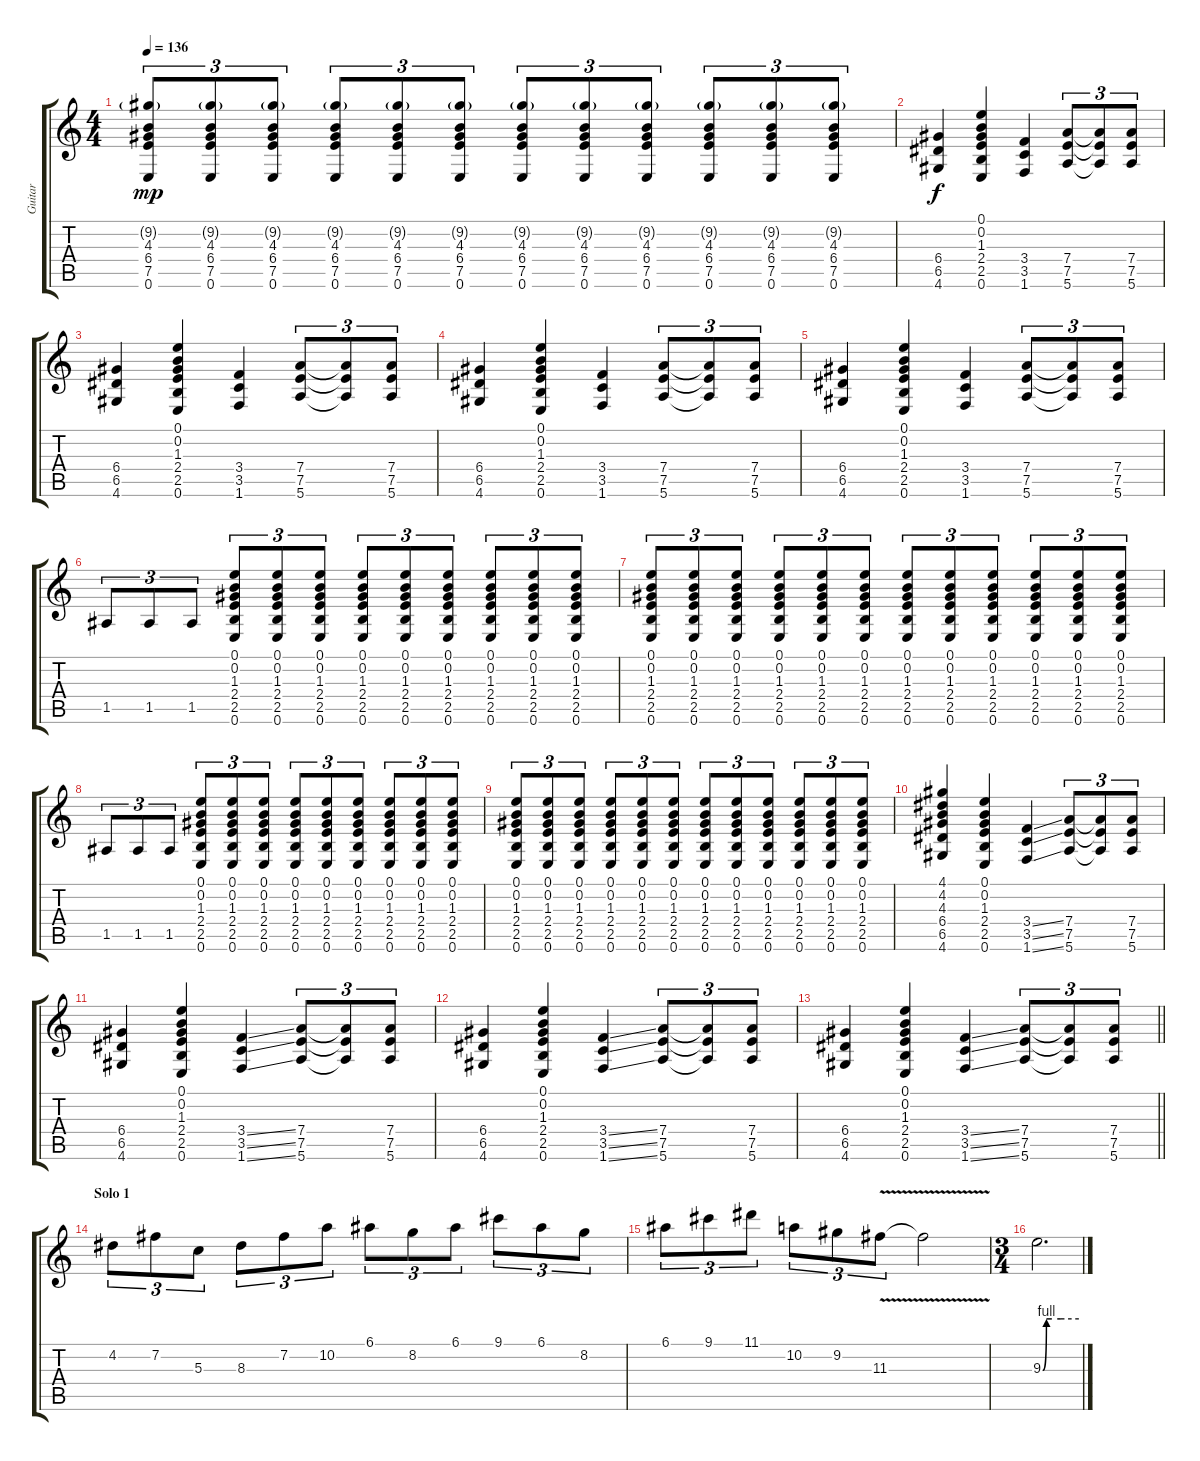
\track ("Guitar" "Guitar") {instrument distortionguitar}
\staff {score tabs}
\tuning (E4 B3 G3 D3 A2 E2) {hide}
\ts (4 4)
\tempo 136
\clef g2
\ks c
(9.2{g} 4.3 6.4 7.5 0.6).8{tu (3 2) dy mp} (9.2{g} 4.3 6.4 7.5 0.6).8{tu (3 2)} (9.2{g} 4.3 6.4 7.5 0.6).8{tu (3 2)} (9.2{g} 4.3 6.4 7.5 0.6).8{tu (3 2)} (9.2{g} 4.3 6.4 7.5 0.6).8{tu (3 2)} (9.2{g} 4.3 6.4 7.5 0.6).8{tu (3 2)} (9.2{g} 4.3 6.4 7.5 0.6).8{tu (3 2)} (9.2{g} 4.3 6.4 7.5 0.6).8{tu (3 2)} (9.2{g} 4.3 6.4 7.5 0.6).8{tu (3 2)} (9.2{g} 4.3 6.4 7.5 0.6).8{tu (3 2)} (9.2{g} 4.3 6.4 7.5 0.6).8{tu (3 2)} (9.2{g} 4.3 6.4 7.5 0.6).8{tu (3 2)} |
(6.4 6.5 4.6).4{dy f} (0.1 0.2 1.3 2.4 2.5 0.6).4 (3.4 3.5 1.6).4 (7.4 7.5 5.6).8{tu (3 2)} (7.4{t} 7.5{t} 5.6{t}).8{tu (3 2)} (7.4 7.5 5.6).8{tu (3 2)} |
(6.4 6.5 4.6).4 (0.1 0.2 1.3 2.4 2.5 0.6).4 (3.4 3.5 1.6).4 (7.4 7.5 5.6).8{tu (3 2)} (7.4{t} 7.5{t} 5.6{t}).8{tu (3 2)} (7.4 7.5 5.6).8{tu (3 2)} |
(6.4 6.5 4.6).4 (0.1 0.2 1.3 2.4 2.5 0.6).4 (3.4 3.5 1.6).4 (7.4 7.5 5.6).8{tu (3 2)} (7.4{t} 7.5{t} 5.6{t}).8{tu (3 2)} (7.4 7.5 5.6).8{tu (3 2)} |
(6.4 6.5 4.6).4 (0.1 0.2 1.3 2.4 2.5 0.6).4 (3.4 3.5 1.6).4 (7.4 7.5 5.6).8{tu (3 2)} (7.4{t} 7.5{t} 5.6{t}).8{tu (3 2)} (7.4 7.5 5.6).8{tu (3 2)} |
1.5.8{tu (3 2)} 1.5.8{tu (3 2)} 1.5.8{tu (3 2)} (0.1 0.2 1.3 2.4 2.5 0.6).8{tu (3 2)} (0.1 0.2 1.3 2.4 2.5 0.6).8{tu (3 2)} (0.1 0.2 1.3 2.4 2.5 0.6).8{tu (3 2)} (0.1 0.2 1.3 2.4 2.5 0.6).8{tu (3 2)} (0.1 0.2 1.3 2.4 2.5 0.6).8{tu (3 2)} (0.1 0.2 1.3 2.4 2.5 0.6).8{tu (3 2)} (0.1 0.2 1.3 2.4 2.5 0.6).8{tu (3 2)} (0.1 0.2 1.3 2.4 2.5 0.6).8{tu (3 2)} (0.1 0.2 1.3 2.4 2.5 0.6).8{tu (3 2)} |
(0.1 0.2 1.3 2.4 2.5 0.6).8{tu (3 2)} (0.1 0.2 1.3 2.4 2.5 0.6).8{tu (3 2)} (0.1 0.2 1.3 2.4 2.5 0.6).8{tu (3 2)} (0.1 0.2 1.3 2.4 2.5 0.6).8{tu (3 2)} (0.1 0.2 1.3 2.4 2.5 0.6).8{tu (3 2)} (0.1 0.2 1.3 2.4 2.5 0.6).8{tu (3 2)} (0.1 0.2 1.3 2.4 2.5 0.6).8{tu (3 2)} (0.1 0.2 1.3 2.4 2.5 0.6).8{tu (3 2)} (0.1 0.2 1.3 2.4 2.5 0.6).8{tu (3 2)} (0.1 0.2 1.3 2.4 2.5 0.6).8{tu (3 2)} (0.1 0.2 1.3 2.4 2.5 0.6).8{tu (3 2)} (0.1 0.2 1.3 2.4 2.5 0.6).8{tu (3 2)} |
1.5.8{tu (3 2)} 1.5.8{tu (3 2)} 1.5.8{tu (3 2)} (0.1 0.2 1.3 2.4 2.5 0.6).8{tu (3 2)} (0.1 0.2 1.3 2.4 2.5 0.6).8{tu (3 2)} (0.1 0.2 1.3 2.4 2.5 0.6).8{tu (3 2)} (0.1 0.2 1.3 2.4 2.5 0.6).8{tu (3 2)} (0.1 0.2 1.3 2.4 2.5 0.6).8{tu (3 2)} (0.1 0.2 1.3 2.4 2.5 0.6).8{tu (3 2)} (0.1 0.2 1.3 2.4 2.5 0.6).8{tu (3 2)} (0.1 0.2 1.3 2.4 2.5 0.6).8{tu (3 2)} (0.1 0.2 1.3 2.4 2.5 0.6).8{tu (3 2)} |
(0.1 0.2 1.3 2.4 2.5 0.6).8{tu (3 2)} (0.1 0.2 1.3 2.4 2.5 0.6).8{tu (3 2)} (0.1 0.2 1.3 2.4 2.5 0.6).8{tu (3 2)} (0.1 0.2 1.3 2.4 2.5 0.6).8{tu (3 2)} (0.1 0.2 1.3 2.4 2.5 0.6).8{tu (3 2)} (0.1 0.2 1.3 2.4 2.5 0.6).8{tu (3 2)} (0.1 0.2 1.3 2.4 2.5 0.6).8{tu (3 2)} (0.1 0.2 1.3 2.4 2.5 0.6).8{tu (3 2)} (0.1 0.2 1.3 2.4 2.5 0.6).8{tu (3 2)} (0.1 0.2 1.3 2.4 2.5 0.6).8{tu (3 2)} (0.1 0.2 1.3 2.4 2.5 0.6).8{tu (3 2)} (0.1 0.2 1.3 2.4 2.5 0.6).8{tu (3 2)} |
(4.1 4.2 4.3 6.4 6.5 4.6).4 (0.1 0.2 1.3 2.4 2.5 0.6).4 (3.4{ss} 3.5{ss} 1.6{ss}).4 (7.4 7.5 5.6).8{tu (3 2)} (7.4{t} 7.5{t} 5.6{t}).8{tu (3 2)} (7.4 7.5 5.6).8{tu (3 2)} |
(6.4 6.5 4.6).4 (0.1 0.2 1.3 2.4 2.5 0.6).4 (3.4{ss} 3.5{ss} 1.6{ss}).4 (7.4 7.5 5.6).8{tu (3 2)} (7.4{t} 7.5{t} 5.6{t}).8{tu (3 2)} (7.4 7.5 5.6).8{tu (3 2)} |
(6.4 6.5 4.6).4 (0.1 0.2 1.3 2.4 2.5 0.6).4 (3.4{ss} 3.5{ss} 1.6{ss}).4 (7.4 7.5 5.6).8{tu (3 2)} (7.4{t} 7.5{t} 5.6{t}).8{tu (3 2)} (7.4 7.5 5.6).8{tu (3 2)} |
\barLineRight lightlight
(6.4 6.5 4.6).4 (0.1 0.2 1.3 2.4 2.5 0.6).4 (3.4{ss} 3.5{ss} 1.6{ss}).4 (7.4 7.5 5.6).8{tu (3 2)} (7.4{t} 7.5{t} 5.6{t}).8{tu (3 2)} (7.4 7.5 5.6).8{tu (3 2)} |
\section ("" "Solo 1")
4.2.8{tu (3 2) balance 8} 7.2.8{tu (3 2)} 5.3.8{tu (3 2)} 8.3.8{tu (3 2)} 7.2.8{tu (3 2)} 10.2.8{tu (3 2)} 6.1.8{tu (3 2)} 8.2.8{tu (3 2)} 6.1.8{tu (3 2)} 9.1.8{tu (3 2)} 6.1.8{tu (3 2)} 8.2.8{tu (3 2)} |
6.1.8{tu (3 2)} 9.1.8{tu (3 2)} 11.1.8{tu (3 2)} 10.2.8{tu (3 2)} 9.2.8{tu (3 2)} 11.3{v}.8{tu (3 2)} 11.3{t}.2 |
\ts (3 4)
9.3{be (custom 0 0 6 4 15 4 30 4 60 4)}.2{d volume 14 balance 0}
